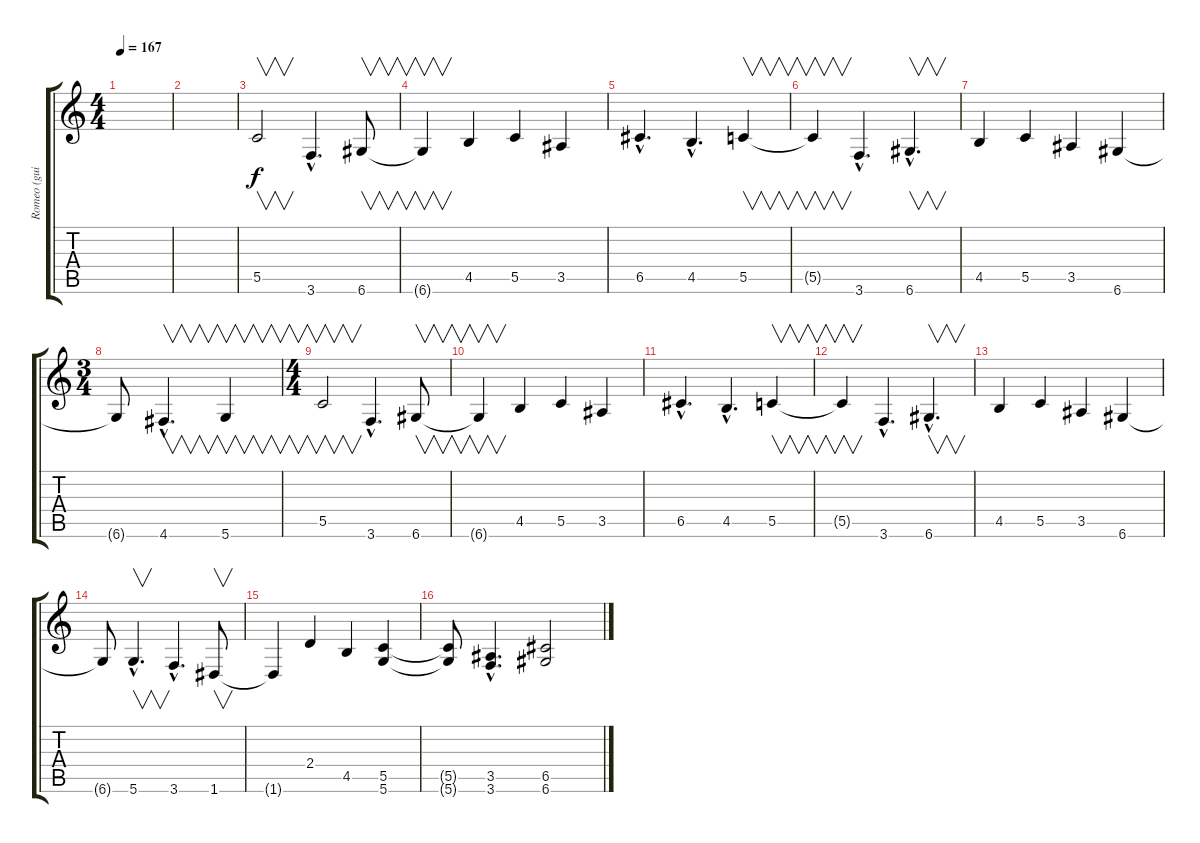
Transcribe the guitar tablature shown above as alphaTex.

\track ("Romeo (guitar I)" "Romeo (gui") {instrument distortionguitar}
\staff {score tabs}
\tuning (D4 A3 F3 C3 G2 D2) {hide}
\ts (4 4)
\tempo 167
\clef g2
\ks c
|
|
5.5.2{v} 3.6{hac}.4{d} 6.6.8{v} |
6.6{t}.4{v} 4.5.4 5.5.4 3.5.4 |
6.5{hac}.4{d} 4.5{hac}.4{d} 5.5.4{v} |
5.5{t}.4{v} 3.6{hac}.4{d} 6.6{hac}.4{v d} |
4.5.4 5.5.4 3.5.4 6.6.4 |
\ts (3 4)
6.6{t}.8 4.6{hac}.4{v d} 5.6.4{v} |
\ts (4 4)
5.5.2{v} 3.6{hac}.4{d} 6.6.8{v} |
6.6{t}.4{v} 4.5.4 5.5.4 3.5.4 |
6.5{hac}.4{d} 4.5{hac}.4{d} 5.5.4{v} |
5.5{t}.4{v} 3.6{hac}.4{d} 6.6{hac}.4{v d} |
4.5.4 5.5.4 3.5.4 6.6.4 |
6.6{t}.8 5.6{hac}.4{v d} 3.6{hac}.4{d} 1.6.8{v} |
1.6{t}.4 2.4.4 4.5.4 (5.5 5.6).4 |
(5.5{t} 5.6{t}).8 (3.5{hac} 3.6{hac}).4{d} (6.5 6.6).2
